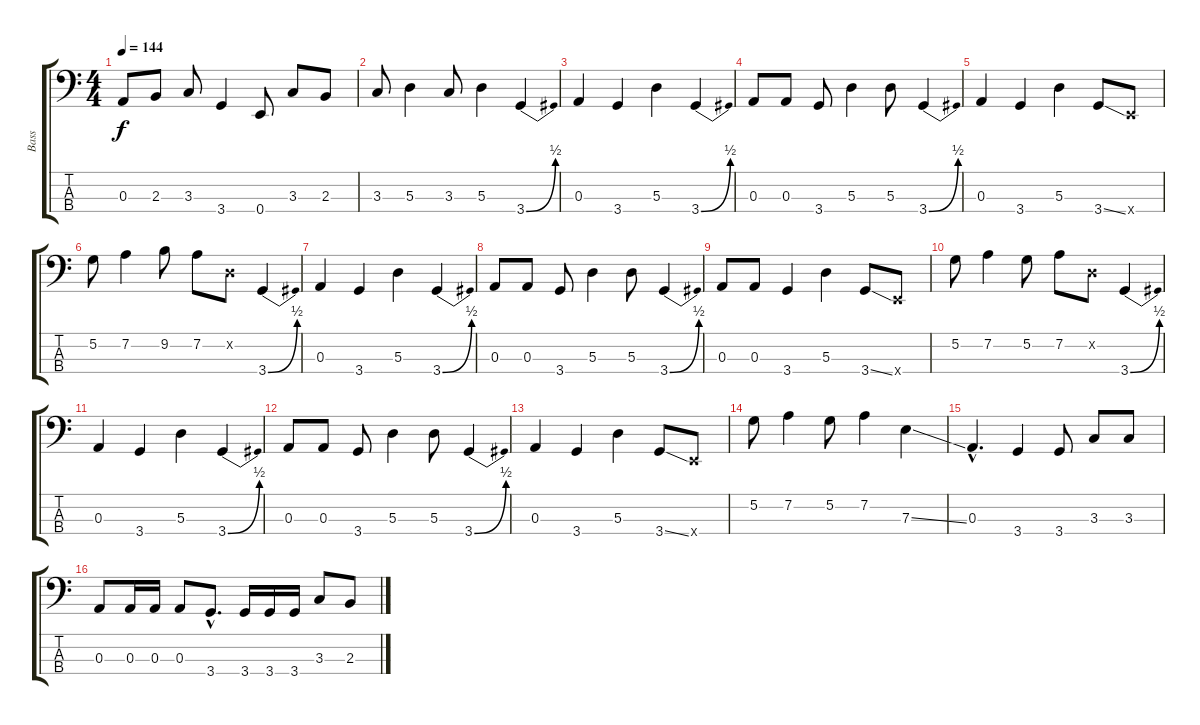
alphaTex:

\track ("Bass" "Bass") {instrument electricbassfinger}
\staff {score tabs}
\tuning (G2 D2 A1 E1) {hide}
\ts (4 4)
\tempo 144
\clef f4
\ks c
0.3.8{dy f} 2.3.8 3.3.8 3.4.4 0.4.8 3.3.8 2.3.8 |
3.3.8 5.3.4 3.3.8 5.3.4 3.4{be (bend 0 0 60 2)}.4 |
0.3.4 3.4.4 5.3.4 3.4{be (bend 0 0 60 2)}.4 |
0.3.8 0.3.8 3.4.8 5.3.4 5.3.8 3.4{be (bend 0 0 60 2)}.4 |
0.3.4 3.4.4 5.3.4 3.4{ss}.8 0.4{x}.8 |
5.2.8 7.2.4 9.2.8 7.2.8 0.2{x}.8 3.4{be (bend 0 0 60 2)}.4 |
0.3.4 3.4.4 5.3.4 3.4{be (bend 0 0 60 2)}.4 |
0.3.8 0.3.8 3.4.8 5.3.4 5.3.8 3.4{be (bend 0 0 60 2)}.4 |
0.3.8 0.3.8 3.4.4 5.3.4 3.4{ss}.8 0.4{x}.8 |
5.2.8 7.2.4 5.2.8 7.2.8 0.2{x}.8 3.4{be (bend 0 0 60 2)}.4 |
0.3.4 3.4.4 5.3.4 3.4{be (bend 0 0 60 2)}.4 |
0.3.8 0.3.8 3.4.8 5.3.4 5.3.8 3.4{be (bend 0 0 60 2)}.4 |
0.3.4 3.4.4 5.3.4 3.4{ss}.8 0.4{x}.8 |
5.2.8 7.2.4 5.2.8 7.2.4 7.3{ss}.4 |
0.3{hac}.4{d} 3.4.4 3.4.8 3.3.8 3.3.8 |
0.3.8 0.3.16 0.3.16 0.3.8 3.4{hac}.8{d} 3.4.16 3.4.16 3.4.16 3.3.8 2.3.8
